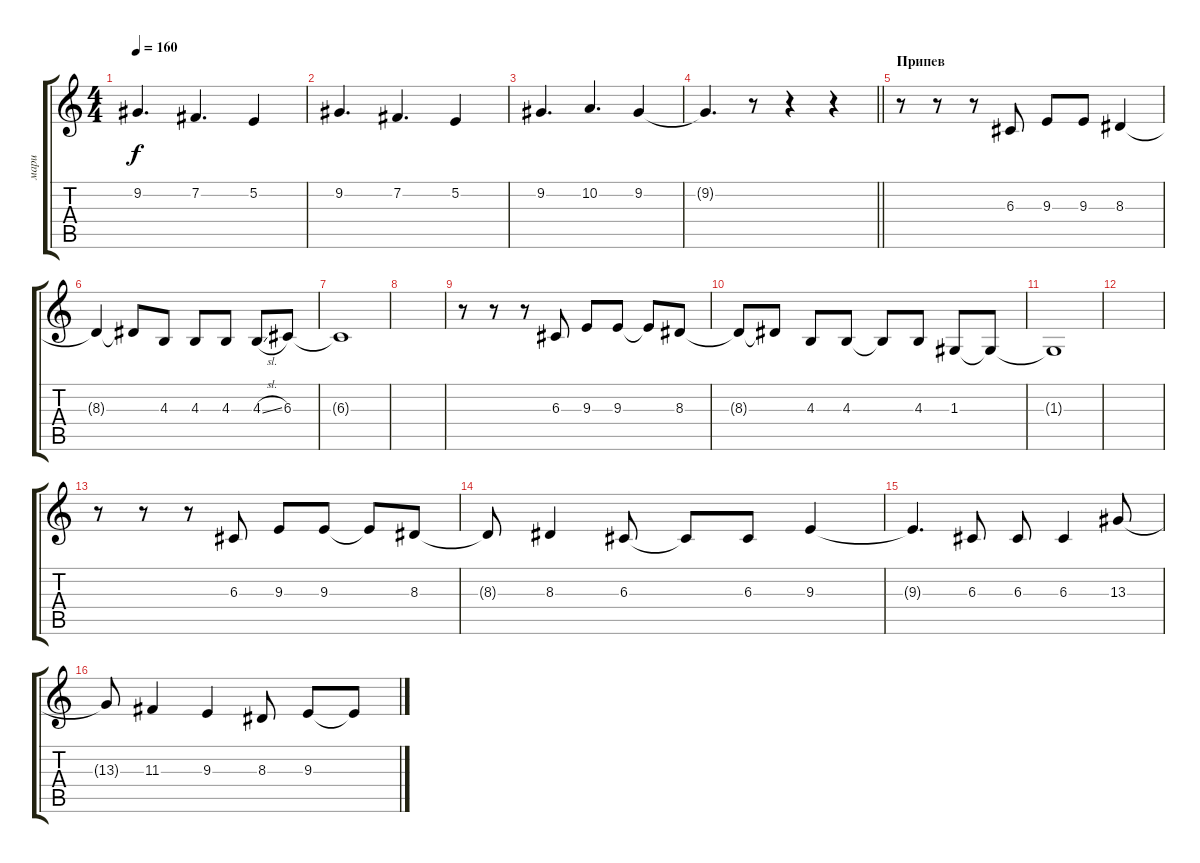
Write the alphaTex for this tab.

\track ("мари" "мари") {instrument oboe}
\staff {score tabs}
\tuning (E4 B3 G3 D3 A2 E2) {hide}
\ts (4 4)
\tempo 160
\clef g2
\ks c
9.2.4{d dy f} 7.2.4{d} 5.2.4 |
9.2.4{d} 7.2.4{d} 5.2.4 |
9.2.4{d} 10.2.4{d} 9.2.4 |
\barLineRight lightlight
9.2{t}.4{d} r.8 r.4 r.4 |
\section ("" "Припев")
r.8 r.8 r.8 6.3.8 9.3.8 9.3.8 8.3.4 |
8.3{t}.4 8.3{t}.8 4.3.8 4.3.8 4.3.8 4.3{sl}.8 6.3.8 |
6.3{t}.1 |
|
r.8 r.8 r.8 6.3.8 9.3.8 9.3.8 9.3{t}.8 8.3.8 |
8.3{t}.8 8.3{t}.8 4.3.8 4.3.8 4.3{t}.8 4.3.8 1.3.8 1.3{t}.8 |
1.3{t}.1 |
|
r.8 r.8 r.8 6.3.8 9.3.8 9.3.8 9.3{t}.8 8.3.8 |
8.3{t}.8 8.3.4 6.3.8 6.3{t}.8 6.3.8 9.3.4 |
9.3{t}.4{d} 6.3.8 6.3.8 6.3.4 13.3.8 |
13.3{t}.8 11.3.4 9.3.4 8.3.8 9.3.8 9.3{t}.8
